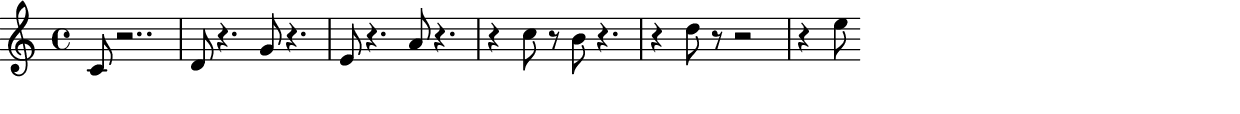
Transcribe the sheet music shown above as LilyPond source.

\include "lilypond-book-preamble.ly"
\paper {
  #(define dump-extents #t)

  indent = 0\mm
  line-width = 210\mm - 2.0 * 0.4\in
  ragged-right = ##t
  force-assignment = #""
  line-width = #(- line-width (* mm  3.000000))
}
\header {
  title = ""
  composer = ""
}
\layout {
}

<<
    \new Staff {   \set Staff.instrumentName = "" \clef treble <c'>8 r2.. <d'>8 r4. <g'>8 r4. <e'>8 r4. <a'>8 r4. r4 <c''>8 r8 <b'>8 r4. r4 <d''>8 r8 r2 r4 <e''>8
               }
>>